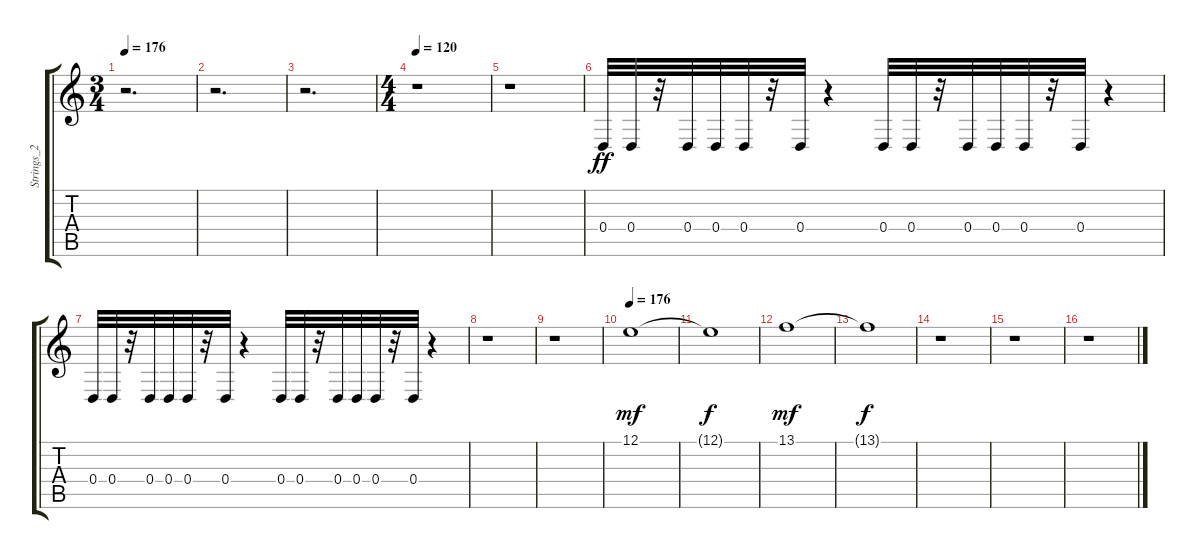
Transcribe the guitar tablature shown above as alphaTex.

\track ("Strings_2 " "Strings_2 ") {instrument frenchhorn}
\staff {score tabs}
\tuning (E4 B3 G3 D3 A2 E2) {hide}
\ts (3 4)
\tempo 176
\clef g2
\ks c
r.2{d dy f} |
r.2{d} |
r.2{d} |
\ts (4 4)
\tempo 120
r.1 |
r.1 |
0.4.32{dy ff} 0.4.32 r.32 0.4.32 0.4.32 0.4.32 r.32 0.4.32 r.4 0.4.32 0.4.32 r.32 0.4.32 0.4.32 0.4.32 r.32 0.4.32 r.4 |
0.4.32 0.4.32 r.32 0.4.32 0.4.32 0.4.32 r.32 0.4.32 r.4 0.4.32 0.4.32 r.32 0.4.32 0.4.32 0.4.32 r.32 0.4.32 r.4 |
r.1 |
r.1 |
\tempo 176
12.1.1{dy mf balance 10} |
12.1{t}.1{dy f} |
13.1.1{dy mf} |
13.1{t}.1{dy f} |
r.1 |
r.1 |
r.1
